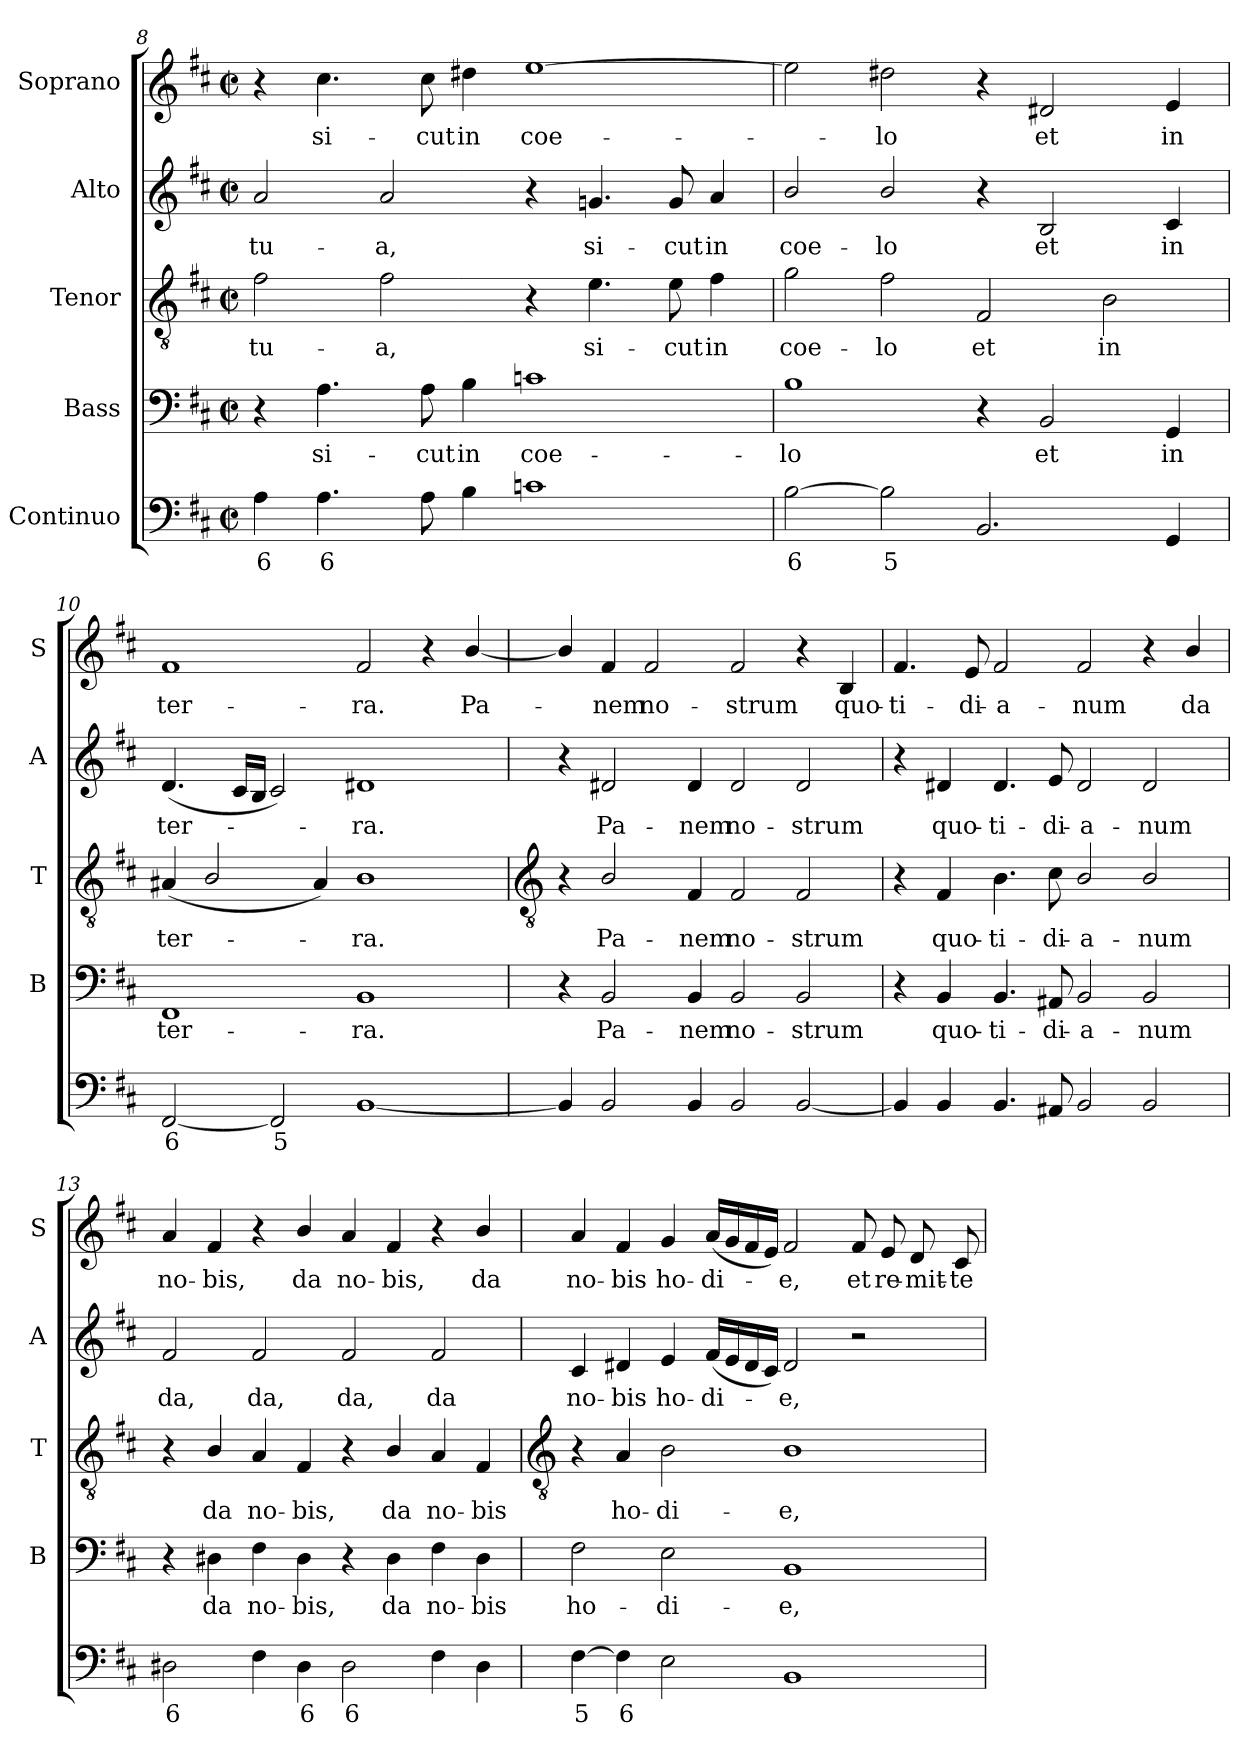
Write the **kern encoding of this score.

**kern	**text	**kern	**text	**kern	**text	**kern	**text	**kern	**text
*part5	*part5	*part4	*part4	*part3	*part3	*part2	*part2	*part1	*part1
*staff5	*staff5	*staff4	*staff4	*staff3	*staff3	*staff2	*staff2	*staff1	*staff1
*I"Continuo	*	*I"Bass	*	*I"Tenor	*	*I"Alto	*	*I"Soprano	*
*	*	*I'B	*	*I'T	*	*I'A	*	*I'S	*
*clefF4	*	*clefF4	*	*clefGv2	*	*clefG2	*	*clefG2	*
*k[f#c#]	*	*k[f#c#]	*	*k[f#c#]	*	*k[f#c#]	*	*k[f#c#]	*
*D:	*	*D:	*	*D:	*	*D:	*	*D:	*
*M4/2	*	*M4/2	*	*M4/2	*	*M4/2	*	*M4/2	*
*met(c|)	*	*met(c|)	*	*met(c|)	*	*met(c|)	*	*met(c|)	*
=8	=8	=8	=8	=8	=8	=8	=8	=8	=8
!	!LO:LY:b	!	!	!	!LO:LY:b	!	!LO:LY:b	!	!
4A	6	4r	.	2f#	tu-	2a	tu-	4r	.
!	!LO:LY:b	!	!LO:LY:b	!	!	!	!	!	!LO:LY:b
4.A	6	4.A	si-	.	.	.	.	4.cc#	si-
!	!	!	!	!	!LO:LY:b	!	!LO:LY:b	!	!
.	.	.	.	2f#	-a,	2a	-a,	.	.
!	!	!	!LO:LY:b	!	!	!	!	!	!LO:LY:b
8A	.	8A	-cut	.	.	.	.	8cc#	-cut
!	!	!	!LO:LY:b	!	!	!	!	!	!LO:LY:b
4B	.	4B	in	.	.	.	.	4dd#X	in
!	!	!	!LO:LY:b	!	!	!	!	!	!LO:LY:b
1cn	.	1cn	coe-	4r	.	4r	.	[1ee	coe-
!	!	!	!	!	!LO:LY:b	!	!LO:LY:b	!	!
.	.	.	.	4.e	si-	4.gn	si-	.	.
!	!	!	!	!	!LO:LY:b	!	!LO:LY:b	!	!
.	.	.	.	8e	-cut	8g	-cut	.	.
!	!	!	!	!	!LO:LY:b	!	!LO:LY:b	!	!
.	.	.	.	4f#	in	4a	in	.	.
=9	=9	=9	=9	=9	=9	=9	=9	=9	=9
!	!LO:LY:b	!	!LO:LY:b	!	!LO:LY:b	!	!LO:LY:b	!	!
[2B	6	1B	-lo	2g\	coe-	2b/	coe-	2ee]	.
!	!LO:LY:b	!	!	!	!LO:LY:b	!	!LO:LY:b	!	!LO:LY:b
2B]	5	.	.	2f#	-lo	2b/	-lo	2dd#X	lo
!	!	!	!	!	!LO:LY:b	!	!	!	!
2.BB/	.	4r	.	2F#	et	4r	.	4r	.
!	!	!	!LO:LY:b	!	!	!	!LO:LY:b	!	!LO:LY:b
.	.	2BB	et	.	.	2B	et	2d#X	et
!	!	!	!	!	!LO:LY:b	!	!	!	!
.	.	.	.	2B	in	.	.	.	.
!	!	!	!LO:LY:b	!	!	!	!LO:LY:b	!	!LO:LY:b
4GG	.	4GG	in	.	.	4c#	in	4e	in
=10	=10	=10	=10	=10	=10	=10	=10	=10	=10
!	!LO:LY:b	!	!LO:LY:b	!	!LO:LY:b	!	!LO:LY:b	!	!LO:LY:b
[2FF#	6	1FF#	ter-	(<4A#X	ter-	(<4.d	ter-	1f#	ter-
.	.	.	.	2B/	.	.	.	.	.
.	.	.	.	.	.	16c#LL	.	.	.
.	.	.	.	.	.	16BJJ	.	.	.
!	!LO:LY:b	!	!	!	!	!	!	!	!
2FF#]	5	.	.	.	.	2c#)	.	.	.
.	.	.	.	4A#)	.	.	.	.	.
!	!	!	!LO:LY:b	!	!LO:LY:b	!	!LO:LY:b	!	!LO:LY:b
[1BB/	.	1BB	-ra.	1B	ra.	1d#X	ra.	2f#	-ra.
.	.	.	.	.	.	.	.	4r	.
!	!	!	!	!	!	!	!	!	!LO:LY:b
.	.	.	.	.	.	.	.	[4b/	Pa-
!!LO:LB:g=z
=11	=11	=11	=11	=11	=11	=11	=11	=11	=11
*	*	*	*	*clefGv2	*	*	*	*	*
4BB/]	.	4r	.	4r	.	4r	.	4b/]	.
!	!	!	!LO:LY:b	!	!LO:LY:b	!	!LO:LY:b	!	!LO:LY:b
2BB/	.	2BB	Pa-	2B/	Pa-	2d#X	Pa-	4f#	nem
!	!	!	!	!	!	!	!	!	!LO:LY:b
.	.	.	.	.	.	.	.	2f#	no-
!	!	!	!LO:LY:b	!	!LO:LY:b	!	!LO:LY:b	!	!
4BB/	.	4BB	-nem	4F#	-nem	4d#	-nem	.	.
!	!	!	!LO:LY:b	!	!LO:LY:b	!	!LO:LY:b	!	!LO:LY:b
2BB/	.	2BB	no-	2F#	no-	2d#	no-	2f#	-strum
!	!	!	!LO:LY:b	!	!LO:LY:b	!	!LO:LY:b	!	!
[2BB/	.	2BB	-strum	2F#	-strum	2d#	-strum	4r	.
!	!	!	!	!	!	!	!	!	!LO:LY:b
.	.	.	.	.	.	.	.	4B	quo-
=12	=12	=12	=12	=12	=12	=12	=12	=12	=12
!	!	!	!	!	!	!	!	!	!LO:LY:b
4BB/]	.	4r	.	4r	.	4r	.	4.f#	-ti-
!	!	!	!LO:LY:b	!	!LO:LY:b	!	!LO:LY:b	!	!
4BB/	.	4BB	quo-	4F#	quo-	4d#X	quo-	.	.
!	!	!	!	!	!	!	!	!	!LO:LY:b
.	.	.	.	.	.	.	.	8e	-di-
!	!	!	!LO:LY:b	!	!LO:LY:b	!	!LO:LY:b	!	!LO:LY:b
4.BB/	.	4.BB	-ti-	4.B	-ti-	4.d#	-ti-	2f#	-a-
!	!	!	!LO:LY:b	!	!LO:LY:b	!	!LO:LY:b	!	!
8AA#X	.	8AA#X	-di-	8c#	-di-	8e	-di-	.	.
!	!	!	!LO:LY:b	!	!LO:LY:b	!	!LO:LY:b	!	!LO:LY:b
2BB	.	2BB	-a-	2B/	-a-	2d#	-a-	2f#	-num
!	!	!	!LO:LY:b	!	!LO:LY:b	!	!LO:LY:b	!	!
2BB	.	2BB	-num	2B/	-num	2d#	-num	4r	.
!	!	!	!	!	!	!	!	!	!LO:LY:b
.	.	.	.	.	.	.	.	4b/	da
=13	=13	=13	=13	=13	=13	=13	=13	=13	=13
!	!LO:LY:b	!	!	!	!	!	!LO:LY:b	!	!LO:LY:b
2D#X	6	4r	.	4r	.	2f#	da,	4a	no-
!	!	!	!LO:LY:b	!	!LO:LY:b	!	!	!	!LO:LY:b
.	.	4D#X	da	4B/	da	.	.	4f#	-bis,
!	!	!	!LO:LY:b	!	!LO:LY:b	!	!LO:LY:b	!	!
4F#	.	4F#	no-	4A	no-	2f#	da,	4r	.
!	!LO:LY:b	!	!LO:LY:b	!	!LO:LY:b	!	!	!	!LO:LY:b
4D#	6	4D#	-bis,	4F#	-bis,	.	.	4b/	da
!	!LO:LY:b	!	!	!	!	!	!LO:LY:b	!	!LO:LY:b
2D#	6	4r	.	4r	.	2f#	da,	4a	no-
!	!	!	!LO:LY:b	!	!LO:LY:b	!	!	!	!LO:LY:b
.	.	4D#	da	4B/	da	.	.	4f#	-bis,
!	!	!	!LO:LY:b	!	!LO:LY:b	!	!LO:LY:b	!	!
4F#	.	4F#	no-	4A	no-	2f#	da	4r	.
!	!	!	!LO:LY:b	!	!LO:LY:b	!	!	!	!LO:LY:b
4D#	.	4D#	-bis	4F#	-bis	.	.	4b/	da
!!LO:LB:g=z
=14	=14	=14	=14	=14	=14	=14	=14	=14	=14
*	*	*	*	*clefGv2	*	*	*	*	*
!	!LO:LY:b	!	!LO:LY:b	!	!	!	!LO:LY:b	!	!LO:LY:b
[4F#	5	2F#	ho-	4r	.	4c#	no-	4a	no-
!	!LO:LY:b	!	!	!	!LO:LY:b	!	!LO:LY:b	!	!LO:LY:b
4F#]	6	.	.	4A	ho-	4d#X	-bis	4f#	-bis
!	!	!	!LO:LY:b	!	!LO:LY:b	!	!LO:LY:b	!	!LO:LY:b
2E	.	2E	-di-	2B	-di-	4e	ho-	4g	ho-
!	!	!	!	!	!	!	!LO:LY:b	!	!LO:LY:b
.	.	.	.	.	.	(<16f#LL	-di-	(<16aLL	-di-
.	.	.	.	.	.	16e	.	16g	.
.	.	.	.	.	.	16d#	.	16f#	.
.	.	.	.	.	.	16c#JJ)	.	16eJJ)	.
!	!	!	!LO:LY:b	!	!LO:LY:b	!	!LO:LY:b	!	!LO:LY:b
1BB	.	1BB	-e,	1B	-e,	2d#	e,	2f#	e,
!	!	!	!	!	!	!	!	!	!LO:LY:b
.	.	.	.	.	.	2r	.	8f#	et
!	!	!	!	!	!	!	!	!	!LO:LY:b
.	.	.	.	.	.	.	.	8e	re-
!	!	!	!	!	!	!	!	!	!LO:LY:b
.	.	.	.	.	.	.	.	8d	-mit-
!	!	!	!	!	!	!	!	!	!LO:LY:b
.	.	.	.	.	.	.	.	8c#	-te
=	=	=	=	=	=	=	=	=	=
*-	*-	*-	*-	*-	*-	*-	*-	*-	*-
